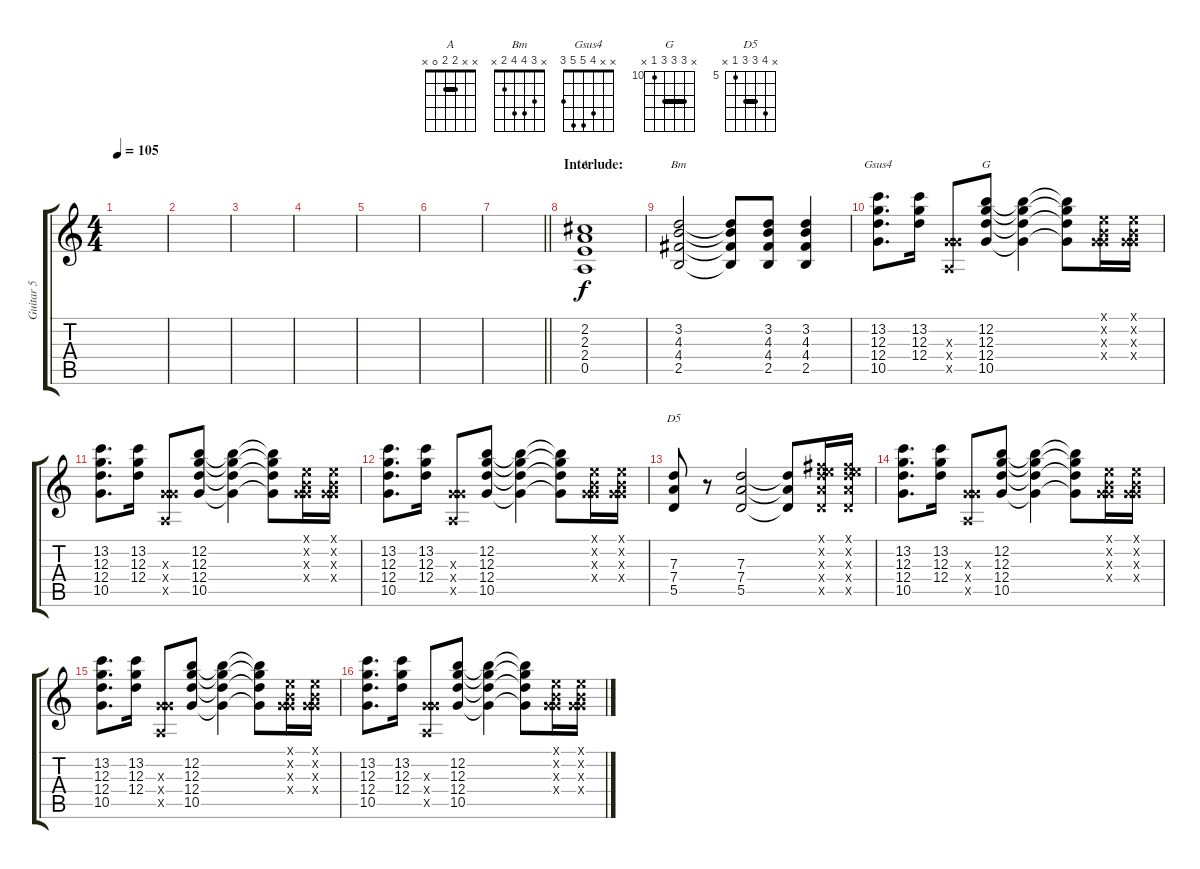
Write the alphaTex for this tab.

\track ("Guitar 5" "Guitar 5") {instrument electricguitarclean}
\staff {score tabs}
\tuning (E4 B3 G3 D3 A2 E2) {hide}
\chord ("A" x x 2 2 0 x) {barre 2}
\chord ("Bm" x 3 4 4 2 x)
\chord ("Gsus4" x x 4 5 5 3)
\chord ("G" x 12 12 12 10 x) {firstfret 10 barre 12}
\chord ("D5" x 8 7 7 5 x) {firstfret 5 barre 7}
\ts (4 4)
\tempo 105
\clef g2
\ks c
|
|
|
|
|
|
\barLineRight lightlight
|
\section ("" "Interlude:")
(2.2 2.3 2.4 0.5).1{ch "A" volume 13 balance 0 instrument overdrivenguitar} |
(3.2 4.3 4.4 2.5).2{ch "Bm"} (3.2{t} 4.3{t} 4.4{t} 2.5{t}).8 (3.2 4.3 4.4 2.5).8 (3.2 4.3 4.4 2.5).4 |
(13.2 12.3 12.4 10.5).8{d ch "Gsus4"} (13.2 12.3 12.4).16 (0.3{x} 5.4{x} 0.5{x}).8 (12.2 12.3 12.4 10.5).8{ch "G"} (12.2{t} 12.3{t} 12.4{t} 10.5{t}).4 (12.2{t} 12.3{t} 12.4{t} 10.5{t}).8 (0.1{x} 0.2{x} 0.3{x} 5.4{x}).16 (0.1{x} 0.2{x} 0.3{x} 5.4{x}).16 |
(13.2 12.3 12.4 10.5).8{d} (13.2 12.3 12.4).16 (0.3{x} 5.4{x} 0.5{x}).8 (12.2 12.3 12.4 10.5).8 (12.2{t} 12.3{t} 12.4{t} 10.5{t}).4 (12.2{t} 12.3{t} 12.4{t} 10.5{t}).8 (0.1{x} 0.2{x} 0.3{x} 5.4{x}).16 (0.1{x} 0.2{x} 0.3{x} 5.4{x}).16 |
(13.2 12.3 12.4 10.5).8{d} (13.2 12.3 12.4).16 (0.3{x} 5.4{x} 0.5{x}).8 (12.2 12.3 12.4 10.5).8 (12.2{t} 12.3{t} 12.4{t} 10.5{t}).4 (12.2{t} 12.3{t} 12.4{t} 10.5{t}).8 (0.1{x} 0.2{x} 0.3{x} 5.4{x}).16 (0.1{x} 0.2{x} 0.3{x} 5.4{x}).16 |
(7.3 7.4 5.5).8{ch "D5"} r.8 (7.3 7.4 5.5).2 (7.3{t} 7.4{t} 5.5{t}).8 (0.1{x} 7.2{x} 7.3{x} 7.4{x} 5.5{x}).16 (0.1{x} 7.2{x} 7.3{x} 7.4{x} 5.5{x}).16 |
(13.2 12.3 12.4 10.5).8{d} (13.2 12.3 12.4).16 (0.3{x} 5.4{x} 0.5{x}).8 (12.2 12.3 12.4 10.5).8 (12.2{t} 12.3{t} 12.4{t} 10.5{t}).4 (12.2{t} 12.3{t} 12.4{t} 10.5{t}).8 (0.1{x} 0.2{x} 0.3{x} 5.4{x}).16 (0.1{x} 0.2{x} 0.3{x} 5.4{x}).16 |
(13.2 12.3 12.4 10.5).8{d} (13.2 12.3 12.4).16 (0.3{x} 5.4{x} 0.5{x}).8 (12.2 12.3 12.4 10.5).8 (12.2{t} 12.3{t} 12.4{t} 10.5{t}).4 (12.2{t} 12.3{t} 12.4{t} 10.5{t}).8 (0.1{x} 0.2{x} 0.3{x} 5.4{x}).16 (0.1{x} 0.2{x} 0.3{x} 5.4{x}).16 |
(13.2 12.3 12.4 10.5).8{d} (13.2 12.3 12.4).16 (0.3{x} 5.4{x} 0.5{x}).8 (12.2 12.3 12.4 10.5).8 (12.2{t} 12.3{t} 12.4{t} 10.5{t}).4 (12.2{t} 12.3{t} 12.4{t} 10.5{t}).8 (0.1{x} 0.2{x} 0.3{x} 5.4{x}).16 (0.1{x} 0.2{x} 0.3{x} 5.4{x}).16
